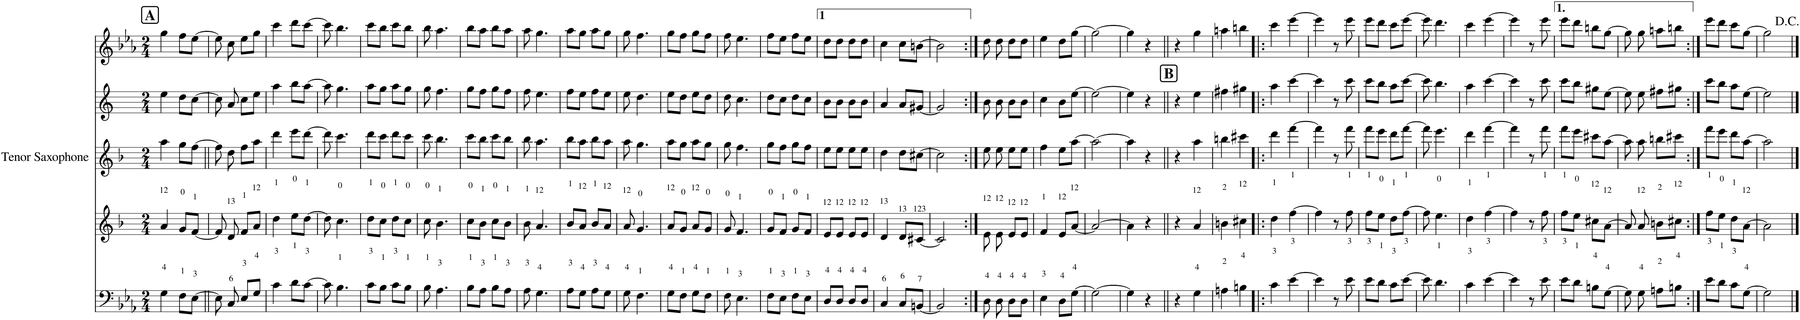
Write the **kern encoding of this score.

**kern	**kern	**kern	**kern	**kern
*part5	*part4	*part3	*part2	*part1
*staff5	*staff4	*staff3	*staff2	*staff1
*I"Trombone	*I"Trompete Bb	*I"Tenor Saxophone	*I"Saxofone Alto	*I"Flauta
*I'Trb	*I'Tpt	*I'T. Sax.	*	*I'Fl
*clefF4	*clefG2	*clefG2	*clefG2	*clefG2
*	*Trd1c2	*Trd8c14	*Trd5c9	*
*k[b-e-a-]	*k[b-]	*k[b-]	*k[]	*k[b-e-a-]
*E-:	*F:	*F:	*	*E-:
*M2/4	*M2/4	*M2/4	*M2/4	*M2/4
!!LO:REH:place=s1:a:B:cj:t=A
=1	=1	=1	=1	=1
4G\	4a/	4aa\	4ee\	4gg\
8F\L	8g/L	8gg\L	8dd\L	8ff\L
[8E-\J	[8f/J	[8ff\J	[8cc\J	[8ee-\J
=2	=2	=2	=2	=2
8E-\]	8f/]	8ff\]	8cc\]	8ee-\]
8C/	8d/	8dd\	8a/	8cc\
8E-/L	8f/L	8ff\L	8cc\L	8ee-\L
8G/J	8a/J	8aa\J	8ee\J	8gg\J
=3	=3	=3	=3	=3
4c\	4dd\	4ddd\	4aa\	4ccc\
8d\L	8ee\L	8eee\L	8bb\L	8ddd\L
[8c\J	[8dd\J	[8ddd\J	[8aa\J	[8ccc\J
=4	=4	=4	=4	=4
8c\]	8dd\]	8ddd\]	8aa\]	8ccc\]
4.B-\	4.cc\	4.ccc\	4.gg\	4.bb-\
=5	=5	=5	=5	=5
8c\L	8dd\L	8ddd\L	8aa\L	8ccc\L
8B-\J	8cc\J	8ccc\J	8gg\J	8bb-\J
8c\L	8dd\L	8ddd\L	8aa\L	8ccc\L
8B-\J	8cc\J	8ccc\J	8gg\J	8bb-\J
=6	=6	=6	=6	=6
8B-\	8cc\	8ccc\	8gg\	8bb-\
4.A-\	4.b-\	4.bb-\	4.ff\	4.aa-\
=7	=7	=7	=7	=7
8B-\L	8cc\L	8ccc\L	8gg\L	8bb-\L
8A-\J	8b-\J	8bb-\J	8ff\J	8aa-\J
8B-\L	8cc\L	8ccc\L	8gg\L	8bb-\L
8A-\J	8b-\J	8bb-\J	8ff\J	8aa-\J
=8	=8	=8	=8	=8
8A-\	8b-\	8bb-\	8ff\	8aa-\
4.G\	4.a/	4.aa\	4.ee\	4.gg\
=9	=9	=9	=9	=9
8A-\L	8b-/L	8bb-\L	8ff\L	8aa-\L
8G\J	8a/J	8aa\J	8ee\J	8gg\J
8A-\L	8b-/L	8bb-\L	8ff\L	8aa-\L
8G\J	8a/J	8aa\J	8ee\J	8gg\J
=10	=10	=10	=10	=10
8G\	8a/	8aa\	8ee\	8gg\
4.F\	4.g/	4.gg\	4.dd\	4.ff\
=11	=11	=11	=11	=11
8G\L	8a/L	8aa\L	8ee\L	8gg\L
8F\J	8g/J	8gg\J	8dd\J	8ff\J
8G\L	8a/L	8aa\L	8ee\L	8gg\L
8F\J	8g/J	8gg\J	8dd\J	8ff\J
=12	=12	=12	=12	=12
8F\	8g/	8gg\	8dd\	8ff\
4.E-\	4.f/	4.ff\	4.cc\	4.ee-\
=13	=13	=13	=13	=13
8F\L	8g/L	8gg\L	8dd\L	8ff\L
8E-\J	8f/J	8ff\J	8cc\J	8ee-\J
8F\L	8g/L	8gg\L	8dd\L	8ff\L
8E-\J	8f/J	8ff\J	8cc\J	8ee-\J
=14	=14	=14	=14	=14
8D/L	8e/L	8ee\L	8b\L	8dd\L
8D/J	8e/J	8ee\J	8b\J	8dd\J
8D/L	8e/L	8ee\L	8b\L	8dd\L
8D/J	8e/J	8ee\J	8b\J	8dd\J
=15	=15	=15	=15	=15
4C/	4d/	4dd\	4a/	4cc\
8C/L	8d/L	8dd\L	8a/L	8cc\L
[8BBn/J	[8c#X/J	[8cc#X\J	[8g#X/J	[8bn\J
=16	=16	=16	=16	=16
2BB/]	2c#/]	2cc#\]	2g#/]	2b\]
=17:|!	=17:|!	=17:|!	=17:|!	=17:|!
8D\	8e\	8ee\	8b\	8dd\
8D\	8e\	8ee\	8b\	8dd\
8D\L	8e/L	8ee\L	8b\L	8dd\L
8D\J	8e/J	8ee\J	8b\J	8dd\J
=18	=18	=18	=18	=18
4E-\	4f/	4ff\	4cc\	4ee-\
8D\L	8e/L	8ee\L	8b\L	8dd\L
[8G\J	[8a/J	[8aa\J	[8ee\J	[8gg\J
=19	=19	=19	=19	=19
2G\_	2a/_	2aa\_	2ee\_	2gg\_
=20	=20	=20	=20	=20
4G\]	4a\]	4aa\]	4ee\]	4gg\]
4r	4r	4r	4r	4r
!!LO:REH:place=s1:b:B:cj:t=B:qo=1
=21||	=21||	=21||	=21||	=21||
4r	4r	4r	4r	4r
4G\	4a/	4aa\	4ee\	4gg\
=22	=22	=22	=22	=22
4An\	4bn\	4bbn\	4ff#X\	4aan\
4Bn\	4cc#X\	4ccc#X\	4gg#X\	4bbn\
=23!|:	=23!|:	=23!|:	=23!|:	=23!|:
4c\	4dd\	4ddd\	4aa\	4ccc\
[4e-\	[4ff\	[4fff\	[4ccc\	[4eee-\
=24	=24	=24	=24	=24
4e-\]	4ff\]	4fff\]	4ccc\]	4eee-\]
8r	8r	8r	8r	8r
8e-\	8ff\	8fff\	8ccc\	8eee-\
=25	=25	=25	=25	=25
8e-\L	8ff\L	8fff\L	8ccc\L	8eee-\L
8d\J	8ee\J	8eee\J	8bb\J	8ddd\J
8c\L	8dd\L	8ddd\L	8aa\L	8ccc\L
[8e-\J	[8ff\J	[8fff\J	[8ccc\J	[8eee-\J
=26	=26	=26	=26	=26
8e-\]	8ff\]	8fff\]	8ccc\]	8eee-\]
4.d\	4.ee\	4.eee\	4.bb\	4.ddd\
=27	=27	=27	=27	=27
4c\	4dd\	4ddd\	4aa\	4ccc\
[4e-\	[4ff\	[4fff\	[4ccc\	[4eee-\
=28	=28	=28	=28	=28
4e-\]	4ff\]	4fff\]	4ccc\]	4eee-\]
8r	8r	8r	8r	8r
8e-\	8ff\	8fff\	8ccc\	8eee-\
=29	=29	=29	=29	=29
8e-\L	8ff\L	8fff\L	8ccc\L	8eee-\L
8d\J	8ee\J	8eee\J	8bb\J	8ddd\J
8Bn\L	8cc#X\L	8ccc#X\L	8gg#X\L	8bbn\L
[8G\J	[8a\J	[8aa\J	[8ee\J	[8gg\J
=30	=30	=30	=30	=30
8G\]	8a/]	8aa\]	8ee\]	8gg\]
8G\	8a/	8aa\	8ee\	8gg\
8An\L	8bn\L	8bbn\L	8ff#X\L	8aan\L
8Bn\J	8cc#X\J	8ccc#X\J	8gg#X\J	8bbn\J
=31:|!	=31:|!	=31:|!	=31:|!	=31:|!
8e-\L	8ff\L	8fff\L	8ccc\L	8eee-\L
8d\J	8ee\J	8eee\J	8bb\J	8ddd\J
8c\L	8dd\L	8ddd\L	8aa\L	8ccc\L
[8G\J	[8a\J	[8aa\J	[8ee\J	[8gg\J
=32	=32	=32	=32	=32
2G\]	2a\]	2aa\]	2ee\]	2gg\]
==	==	==	==	==
*-	*-	*-	*-	*-
